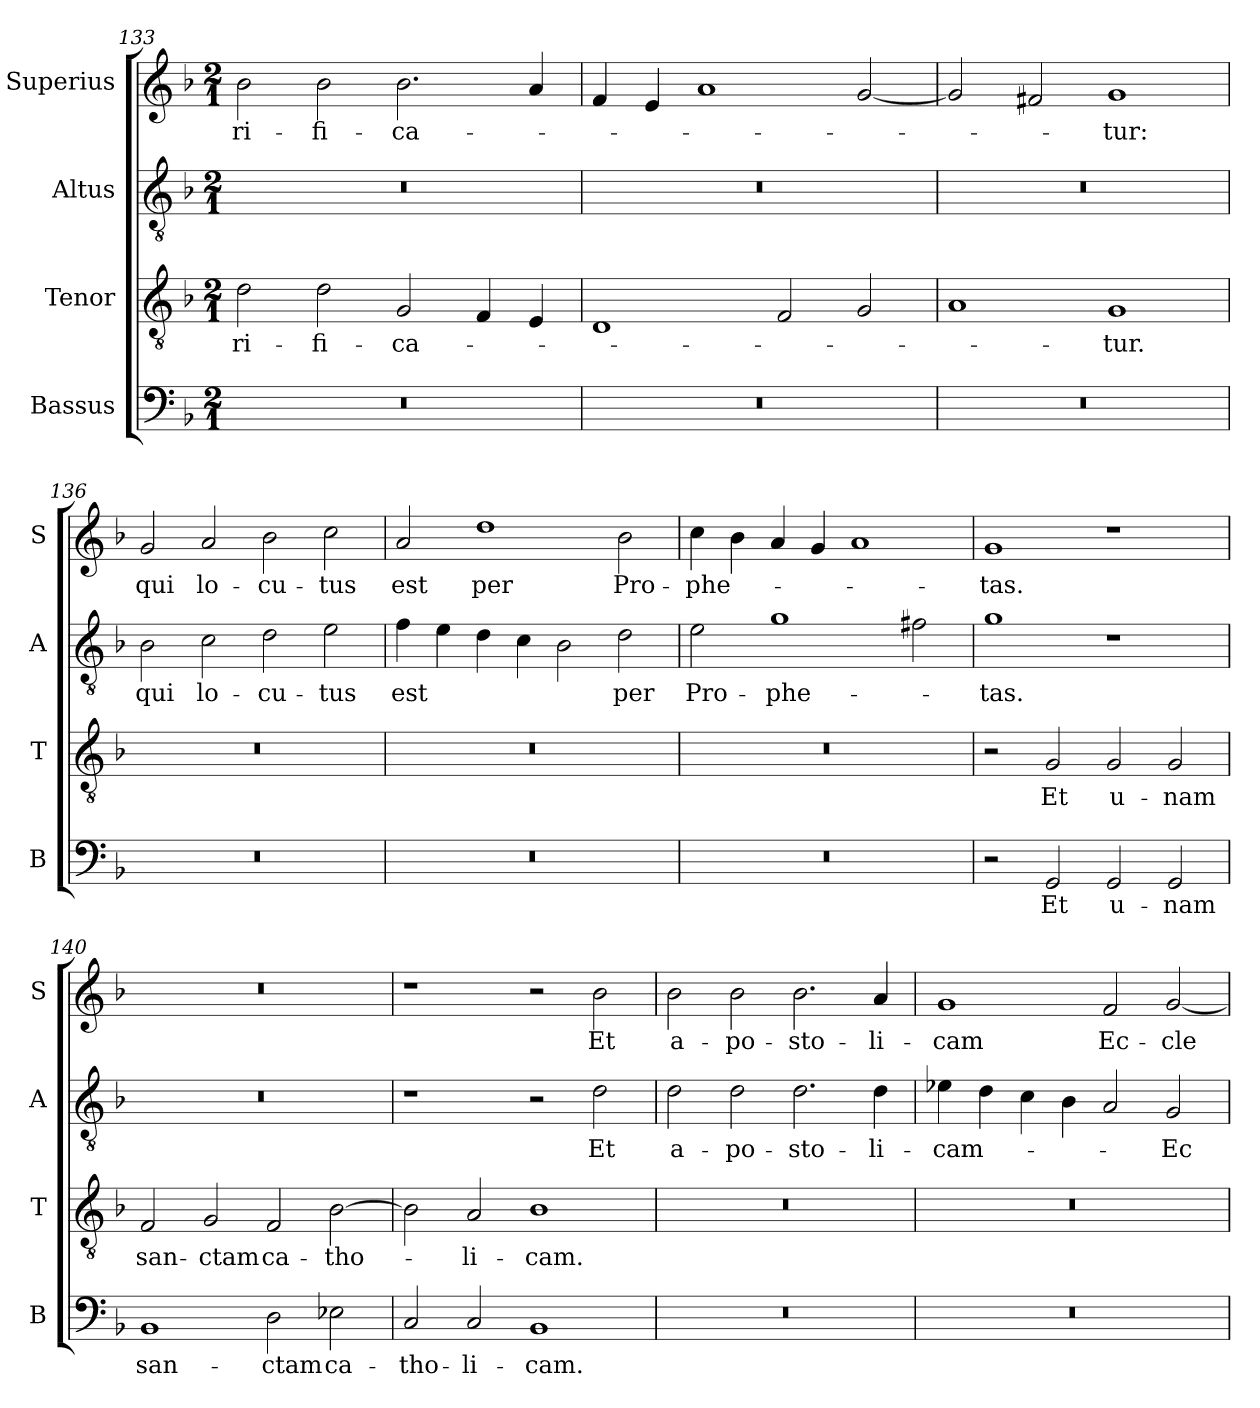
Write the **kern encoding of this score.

**kern	**text	**kern	**text	**kern	**text	**kern	**text
*part4	*part4	*part3	*part3	*part2	*part2	*part1	*part1
*staff4	*staff4	*staff3	*staff3	*staff2	*staff2	*staff1	*staff1
*I"Bassus	*	*I"Tenor	*	*I"Altus	*	*I"Superius	*
*I'B	*	*I'T	*	*I'A	*	*I'S	*
*clefF4	*	*clefGv2	*	*clefGv2	*	*clefG2	*
*k[b-]	*	*k[b-]	*	*k[b-]	*	*k[b-]	*
*M2/1	*	*M2/1	*	*M2/1	*	*M2/1	*
=133	=133	=133	=133	=133	=133	=133	=133
0r	.	2d	-ri-	0r	.	2b-	-ri-
.	.	2d	-fi-	.	.	2b-	-fi-
.	.	2G	-ca-	.	.	2.b-	-ca-
.	.	4F	.	.	.	.	.
.	.	4E	.	.	.	4a	.
=134	=134	=134	=134	=134	=134	=134	=134
0r	.	1D	.	0r	.	4f	.
.	.	.	.	.	.	4e	.
.	.	.	.	.	.	1a	.
.	.	2F	.	.	.	.	.
.	.	2G	.	.	.	[2g	.
=135	=135	=135	=135	=135	=135	=135	=135
0r	.	1A	.	0r	.	2g]	.
.	.	.	.	.	.	2f#X	.
.	.	1G	-tur.	.	.	1g	-tur:
=136	=136	=136	=136	=136	=136	=136	=136
0r	.	0r	.	2B-	qui	2g	qui
.	.	.	.	2c	lo-	2a	lo-
.	.	.	.	2d	-cu-	2b-	-cu-
.	.	.	.	2e	-tus	2cc	-tus
=137	=137	=137	=137	=137	=137	=137	=137
0r	.	0r	.	4f	est	2a	est
.	.	.	.	4e	.	.	.
.	.	.	.	4d	.	1dd	per
.	.	.	.	4c	.	.	.
.	.	.	.	2B-	.	.	.
.	.	.	.	2d	per	2b-	Pro-
=138	=138	=138	=138	=138	=138	=138	=138
0r	.	0r	.	2e	Pro-	4cc	-phe-
.	.	.	.	.	.	4b-	.
.	.	.	.	1g	-phe-	4a	.
.	.	.	.	.	.	4g	.
.	.	.	.	.	.	1a	.
.	.	.	.	2f#X	.	.	.
=139	=139	=139	=139	=139	=139	=139	=139
2r	.	2r	.	1g	-tas.	1g	-tas.
2GG	Et	2G	Et	.	.	.	.
2GG	u-	2G	u-	1r	.	1r	.
2GG	-nam	2G	-nam	.	.	.	.
=140	=140	=140	=140	=140	=140	=140	=140
1BB-	san-	2F	san-	0r	.	0r	.
.	.	2G	-ctam	.	.	.	.
2D	-ctam	2F	ca-	.	.	.	.
2E-X	ca-	[2B-	-tho-	.	.	.	.
=141	=141	=141	=141	=141	=141	=141	=141
2C	-tho-	2B-]	.	1r	.	1r	.
2C	-li-	2A	-li-	.	.	.	.
1BB-	-cam.	1B-	-cam.	2r	.	2r	.
.	.	.	.	2d	Et	2b-	Et
=142	=142	=142	=142	=142	=142	=142	=142
0r	.	0r	.	2d	a-	2b-	a-
.	.	.	.	2d	-po-	2b-	-po-
.	.	.	.	2.d	-sto-	2.b-	-sto-
.	.	.	.	4d	-li-	4a	-li-
=143	=143	=143	=143	=143	=143	=143	=143
0r	.	0r	.	4e-X	-cam-	1g	-cam
.	.	.	.	4d	.	.	.
.	.	.	.	4c	.	.	.
.	.	.	.	4B-	.	.	.
.	.	.	.	2A	.	2f	Ec-
.	.	.	.	2G	-Ec-	[2g	-cle-
=	=	=	=	=	=	=	=
*-	*-	*-	*-	*-	*-	*-	*-
